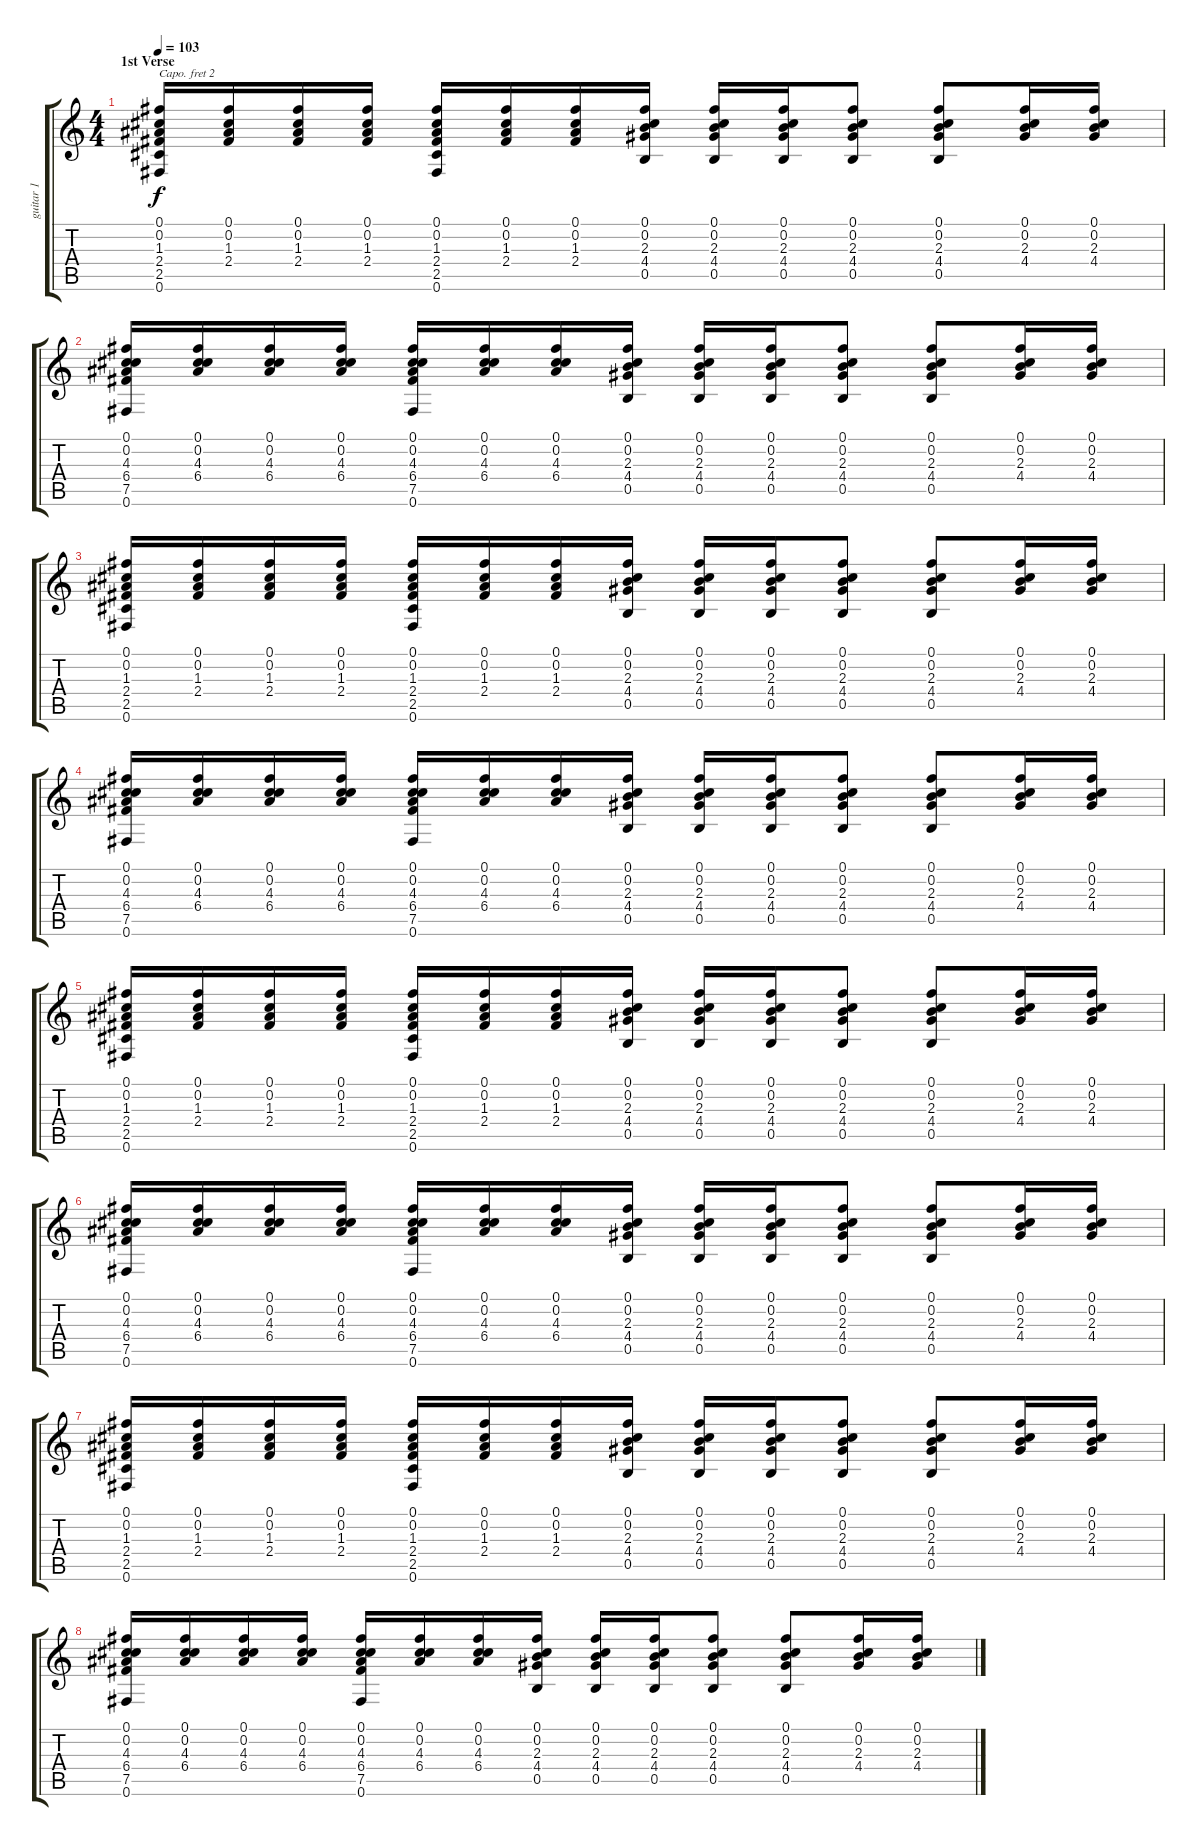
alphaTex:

\track ("guitar 1" "guitar 1") {instrument electricguitarclean}
\staff {score tabs}
\capo 2
\tuning (E4 B3 G3 D3 A2 E2) {hide}
\ts (4 4)
\section ("" "1st Verse")
\tempo 103
\clef g2
\ks c
(0.1 0.2 1.3 2.4 2.5 0.6).16{dy f} (0.1 0.2 1.3 2.4).16 (0.1 0.2 1.3 2.4).16 (0.1 0.2 1.3 2.4).16 (0.1 0.2 1.3 2.4 2.5 0.6).16 (0.1 0.2 1.3 2.4).16 (0.1 0.2 1.3 2.4).16 (0.1 0.2 2.3 4.4 0.5).16 (0.1 0.2 2.3 4.4 0.5).16 (0.1 0.2 2.3 4.4 0.5).16 (0.1 0.2 2.3 4.4 0.5).8 (0.1 0.2 2.3 4.4 0.5).8 (0.1 0.2 2.3 4.4).16 (0.1 0.2 2.3 4.4).16 |
(0.1 0.2 4.3 6.4 7.5 0.6).16 (0.1 0.2 4.3 6.4).16 (0.1 0.2 4.3 6.4).16 (0.1 0.2 4.3 6.4).16 (0.1 0.2 4.3 6.4 7.5 0.6).16 (0.1 0.2 4.3 6.4).16 (0.1 0.2 4.3 6.4).16 (0.1 0.2 2.3 4.4 0.5).16 (0.1 0.2 2.3 4.4 0.5).16 (0.1 0.2 2.3 4.4 0.5).16 (0.1 0.2 2.3 4.4 0.5).8 (0.1 0.2 2.3 4.4 0.5).8 (0.1 0.2 2.3 4.4).16 (0.1 0.2 2.3 4.4).16 |
(0.1 0.2 1.3 2.4 2.5 0.6).16 (0.1 0.2 1.3 2.4).16 (0.1 0.2 1.3 2.4).16 (0.1 0.2 1.3 2.4).16 (0.1 0.2 1.3 2.4 2.5 0.6).16 (0.1 0.2 1.3 2.4).16 (0.1 0.2 1.3 2.4).16 (0.1 0.2 2.3 4.4 0.5).16 (0.1 0.2 2.3 4.4 0.5).16 (0.1 0.2 2.3 4.4 0.5).16 (0.1 0.2 2.3 4.4 0.5).8 (0.1 0.2 2.3 4.4 0.5).8 (0.1 0.2 2.3 4.4).16 (0.1 0.2 2.3 4.4).16 |
(0.1 0.2 4.3 6.4 7.5 0.6).16 (0.1 0.2 4.3 6.4).16 (0.1 0.2 4.3 6.4).16 (0.1 0.2 4.3 6.4).16 (0.1 0.2 4.3 6.4 7.5 0.6).16 (0.1 0.2 4.3 6.4).16 (0.1 0.2 4.3 6.4).16 (0.1 0.2 2.3 4.4 0.5).16 (0.1 0.2 2.3 4.4 0.5).16 (0.1 0.2 2.3 4.4 0.5).16 (0.1 0.2 2.3 4.4 0.5).8 (0.1 0.2 2.3 4.4 0.5).8 (0.1 0.2 2.3 4.4).16 (0.1 0.2 2.3 4.4).16 |
(0.1 0.2 1.3 2.4 2.5 0.6).16 (0.1 0.2 1.3 2.4).16 (0.1 0.2 1.3 2.4).16 (0.1 0.2 1.3 2.4).16 (0.1 0.2 1.3 2.4 2.5 0.6).16 (0.1 0.2 1.3 2.4).16 (0.1 0.2 1.3 2.4).16 (0.1 0.2 2.3 4.4 0.5).16 (0.1 0.2 2.3 4.4 0.5).16 (0.1 0.2 2.3 4.4 0.5).16 (0.1 0.2 2.3 4.4 0.5).8 (0.1 0.2 2.3 4.4 0.5).8 (0.1 0.2 2.3 4.4).16 (0.1 0.2 2.3 4.4).16 |
(0.1 0.2 4.3 6.4 7.5 0.6).16 (0.1 0.2 4.3 6.4).16 (0.1 0.2 4.3 6.4).16 (0.1 0.2 4.3 6.4).16 (0.1 0.2 4.3 6.4 7.5 0.6).16 (0.1 0.2 4.3 6.4).16 (0.1 0.2 4.3 6.4).16 (0.1 0.2 2.3 4.4 0.5).16 (0.1 0.2 2.3 4.4 0.5).16 (0.1 0.2 2.3 4.4 0.5).16 (0.1 0.2 2.3 4.4 0.5).8 (0.1 0.2 2.3 4.4 0.5).8 (0.1 0.2 2.3 4.4).16 (0.1 0.2 2.3 4.4).16 |
(0.1 0.2 1.3 2.4 2.5 0.6).16 (0.1 0.2 1.3 2.4).16 (0.1 0.2 1.3 2.4).16 (0.1 0.2 1.3 2.4).16 (0.1 0.2 1.3 2.4 2.5 0.6).16 (0.1 0.2 1.3 2.4).16 (0.1 0.2 1.3 2.4).16 (0.1 0.2 2.3 4.4 0.5).16 (0.1 0.2 2.3 4.4 0.5).16 (0.1 0.2 2.3 4.4 0.5).16 (0.1 0.2 2.3 4.4 0.5).8 (0.1 0.2 2.3 4.4 0.5).8 (0.1 0.2 2.3 4.4).16 (0.1 0.2 2.3 4.4).16 |
(0.1 0.2 4.3 6.4 7.5 0.6).16 (0.1 0.2 4.3 6.4).16 (0.1 0.2 4.3 6.4).16 (0.1 0.2 4.3 6.4).16 (0.1 0.2 4.3 6.4 7.5 0.6).16 (0.1 0.2 4.3 6.4).16 (0.1 0.2 4.3 6.4).16 (0.1 0.2 2.3 4.4 0.5).16 (0.1 0.2 2.3 4.4 0.5).16 (0.1 0.2 2.3 4.4 0.5).16 (0.1 0.2 2.3 4.4 0.5).8 (0.1 0.2 2.3 4.4 0.5).8 (0.1 0.2 2.3 4.4).16 (0.1 0.2 2.3 4.4).16
